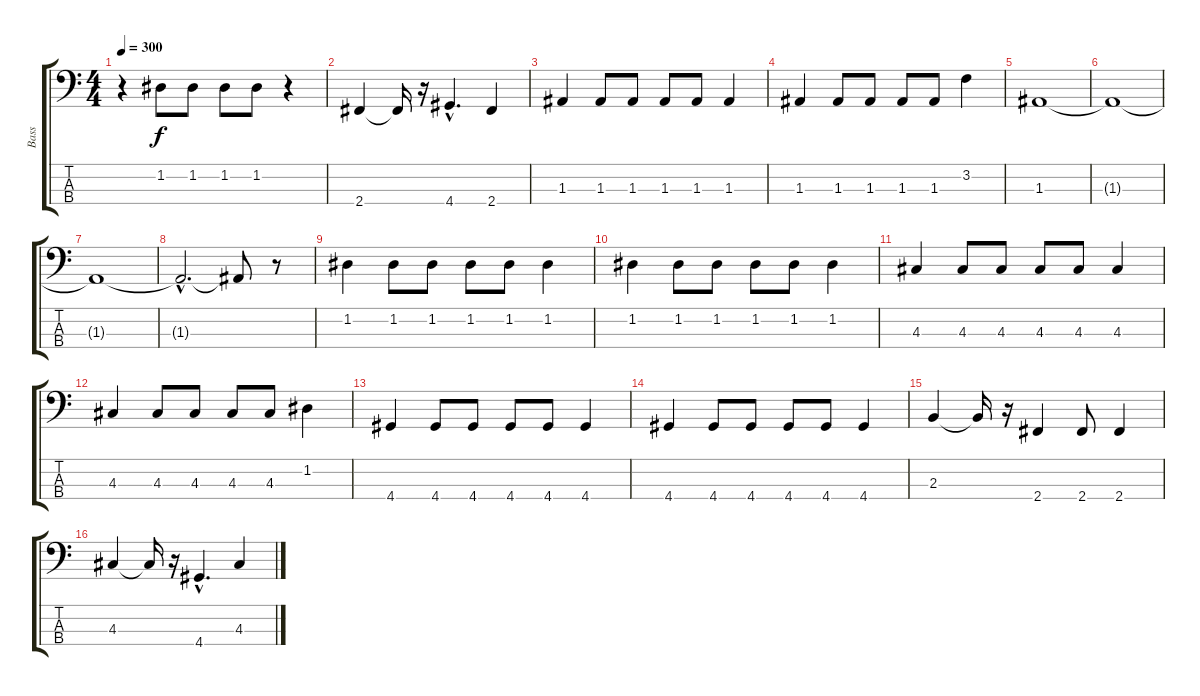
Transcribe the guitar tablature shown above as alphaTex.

\track ("Bass" "Bass") {instrument electricbasspick}
\staff {score tabs}
\tuning (G2 D2 A1 E1) {hide}
\ts (4 4)
\tempo 300
\clef f4
\ks c
r.4{dy f} 1.2.8 1.2.8 1.2.8 1.2.8 r.4 |
2.4.4 2.4{t}.16 r.16 4.4{hac}.4{d} 2.4.4 |
1.3.4 1.3.8 1.3.8 1.3.8 1.3.8 1.3.4 |
1.3.4 1.3.8 1.3.8 1.3.8 1.3.8 3.2.4 |
1.3.1 |
1.3{t}.1 |
1.3{t}.1 |
1.3{hac t}.2{d} 1.3{t}.8 r.8 |
1.2.4 1.2.8 1.2.8 1.2.8 1.2.8 1.2.4 |
1.2.4 1.2.8 1.2.8 1.2.8 1.2.8 1.2.4 |
4.3.4 4.3.8 4.3.8 4.3.8 4.3.8 4.3.4 |
4.3.4 4.3.8 4.3.8 4.3.8 4.3.8 1.2.4 |
4.4.4 4.4.8 4.4.8 4.4.8 4.4.8 4.4.4 |
4.4.4 4.4.8 4.4.8 4.4.8 4.4.8 4.4.4 |
2.3.4 2.3{t}.16 r.16 2.4.4 2.4.8 2.4.4 |
4.3.4 4.3{t}.16 r.16 4.4{hac}.4{d} 4.3.4
